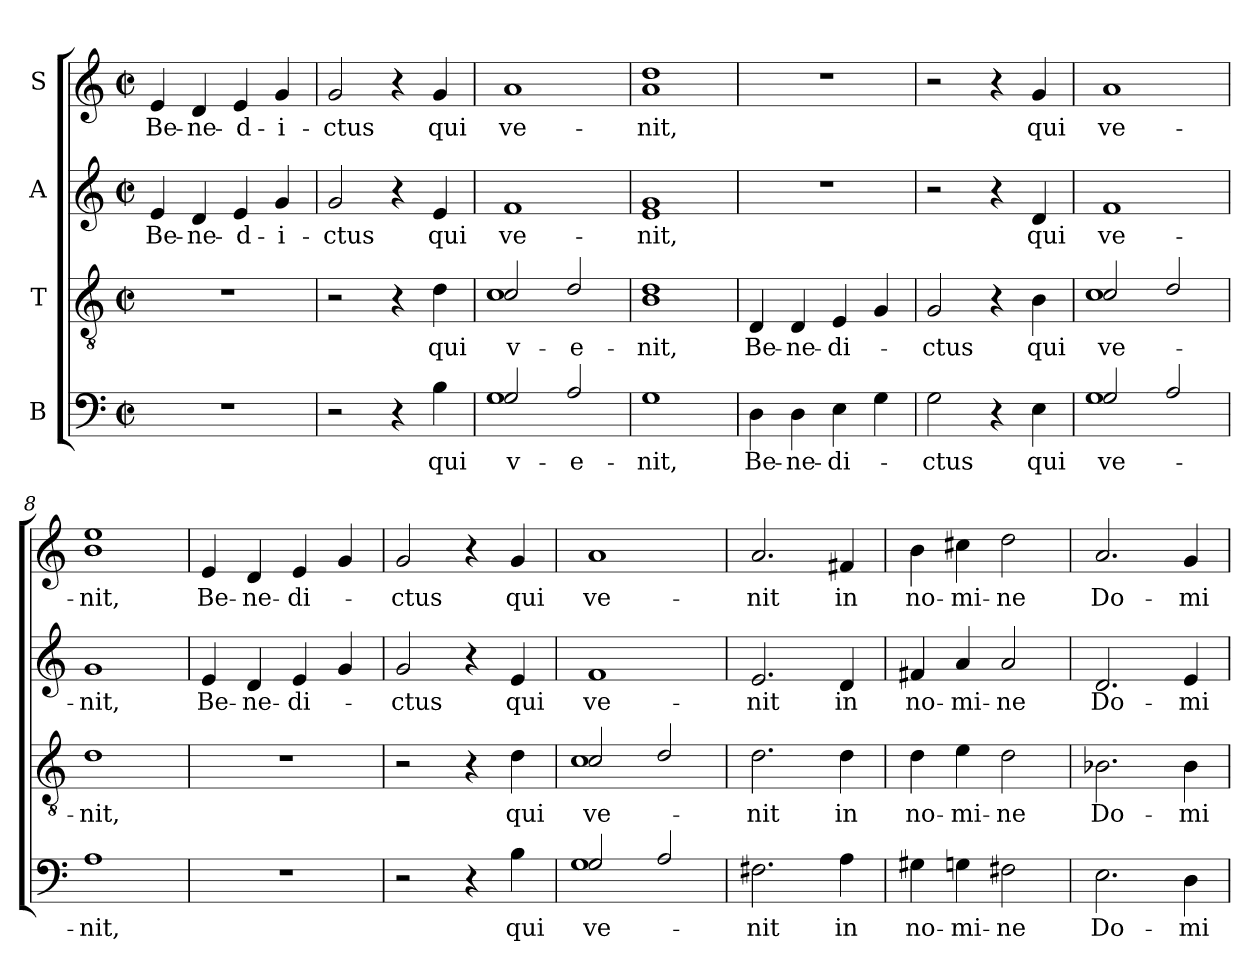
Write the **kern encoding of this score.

**kern	**text	**kern	**text	**kern	**text	**kern	**text
*part4	*part4	*part3	*part3	*part2	*part2	*part1	*part1
*staff4	*staff4	*staff3	*staff3	*staff2	*staff2	*staff1	*staff1
*I"B	*	*I"T	*	*I"A	*	*I"S	*
*clefF4	*	*clefGv2	*	*clefG2	*	*clefG2	*
*k[]	*	*k[]	*	*k[]	*	*k[]	*
*C:	*	*C:	*	*C:	*	*C:	*
*M2/2	*	*M2/2	*	*M2/2	*	*M2/2	*
*met(c|)	*	*met(c|)	*	*met(c|)	*	*met(c|)	*
=1	=1	=1	=1	=1	=1	=1	=1
!	!	!	!	!	!LO:LY:b	!	!LO:LY:b
1r	.	1r	.	4e/	Be-	4e/	Be-
!	!	!	!	!	!LO:LY:b	!	!LO:LY:b
.	.	.	.	4d/	-ne-	4d/	-ne-
!	!	!	!	!	!LO:LY:b:rj	!	!LO:LY:b:rj
.	.	.	.	4e/	-d-	4e/	-d-
!	!	!	!	!	!LO:LY:b:rj	!	!LO:LY:b:rj
.	.	.	.	4g/	-i-	4g/	-i-
=2	=2	=2	=2	=2	=2	=2	=2
!	!	!	!	!	!LO:LY:b	!	!LO:LY:b
2r	.	2r	.	2g/	-ctus	2g/	-ctus
4r	.	4r	.	4r	.	4r	.
!	!LO:LY:b	!	!LO:LY:b	!	!LO:LY:b	!	!LO:LY:b
4B\	qui	4d\	qui	4e/	qui	4g/	qui
=3	=3	=3	=3	=3	=3	=3	=3
!	!LO:LY:b	!	!LO:LY:b	!	!LO:LY:b	!	!LO:LY:b
*^	*	*^	*	*	*	*	*
2G/	1G	v-	2c/	1c	v-	1f	ve-	1a	ve-
!	!	!LO:LY:b:rj	!	!	!LO:LY:b:rj	!	!	!	!
2A/	.	-e-	2d/	.	-e-	.	.	.	.
*v	*v	*	*	*	*	*	*	*	*
*	*	*v	*v	*	*	*	*	*
=4	=4	=4	=4	=4	=4	=4	=4
!	!LO:LY:b	!	!LO:LY:b	!	!LO:LY:b	!	!LO:LY:b
1G	-nit,	1B 1d	-nit,	1e 1g	-nit,	1a 1dd	-nit,
!!LO:LB:g=z
=5	=5	=5	=5	=5	=5	=5	=5
!	!LO:LY:b	!	!LO:LY:b	!	!	!	!
4D\	Be-	4D/	Be-	1r	.	1r	.
!	!LO:LY:b	!	!LO:LY:b	!	!	!	!
4D\	-ne-	4D/	-ne-	.	.	.	.
!	!LO:LY:b	!	!LO:LY:b	!	!	!	!
4E\	-di-	4E/	-di-	.	.	.	.
4G\	.	4G/	.	.	.	.	.
=6	=6	=6	=6	=6	=6	=6	=6
!	!LO:LY:b	!	!LO:LY:b	!	!	!	!
2G\	-ctus	2G/	-ctus	2r	.	2r	.
4r	.	4r	.	4r	.	4r	.
!	!LO:LY:b	!	!LO:LY:b	!	!LO:LY:b	!	!LO:LY:b
4E\	qui	4B\	qui	4d/	qui	4g/	qui
=7	=7	=7	=7	=7	=7	=7	=7
!	!LO:LY:b	!	!LO:LY:b	!	!LO:LY:b	!	!LO:LY:b
*^	*	*^	*	*	*	*	*
2G/	1G	ve-	2c/	1c	ve-	1f	ve-	1a	ve-
2A/	.	.	2d/	.	.	.	.	.	.
*v	*v	*	*	*	*	*	*	*	*
*	*	*v	*v	*	*	*	*	*
=8	=8	=8	=8	=8	=8	=8	=8
!	!LO:LY:b	!	!LO:LY:b	!	!LO:LY:b	!	!LO:LY:b
1A	-nit,	1d	-nit,	1g	-nit,	1b 1ee	-nit,
!!LO:LB:g=z
=9	=9	=9	=9	=9	=9	=9	=9
!	!	!	!	!	!LO:LY:b	!	!LO:LY:b
1r	.	1r	.	4e/	Be-	4e/	Be-
!	!	!	!	!	!LO:LY:b	!	!LO:LY:b
.	.	.	.	4d/	-ne-	4d/	-ne-
!	!	!	!	!	!LO:LY:b	!	!LO:LY:b
.	.	.	.	4e/	-di-	4e/	-di-
.	.	.	.	4g/	.	4g/	.
=10	=10	=10	=10	=10	=10	=10	=10
!	!	!	!	!	!LO:LY:b	!	!LO:LY:b
2r	.	2r	.	2g/	-ctus	2g/	-ctus
4r	.	4r	.	4r	.	4r	.
!	!LO:LY:b	!	!LO:LY:b	!	!LO:LY:b	!	!LO:LY:b
4B\	qui	4d\	qui	4e/	qui	4g/	qui
=11	=11	=11	=11	=11	=11	=11	=11
!	!LO:LY:b	!	!LO:LY:b	!	!LO:LY:b	!	!LO:LY:b
*^	*	*^	*	*	*	*	*
2G/	1G	ve-	2c/	1c	ve-	1f	ve-	1a	ve-
2A/	.	.	2d/	.	.	.	.	.	.
*v	*v	*	*	*	*	*	*	*	*
*	*	*v	*v	*	*	*	*	*
=12	=12	=12	=12	=12	=12	=12	=12
!	!LO:LY:b	!	!LO:LY:b	!	!LO:LY:b	!	!LO:LY:b
2.F#X\	-nit	2.d\	-nit	2.e/	-nit	2.a/	-nit
!	!LO:LY:b	!	!LO:LY:b	!	!LO:LY:b	!	!LO:LY:b
4A\	in	4d\	in	4d/	in	4f#X/	in
!!LO:PB:g=z
=13	=13	=13	=13	=13	=13	=13	=13
!	!LO:LY:b	!	!LO:LY:b	!	!LO:LY:b	!	!LO:LY:b
4G#X\	no-	4d\	no-	4f#X/	no-	4b\	no-
!	!LO:LY:b	!	!LO:LY:b	!	!LO:LY:b	!	!LO:LY:b
4Gn\	-mi-	4e\	-mi-	4a/	-mi-	4cc#X\	-mi-
!	!LO:LY:b	!	!LO:LY:b	!	!LO:LY:b	!	!LO:LY:b
2F#X\	-ne	2d\	-ne	2a/	-ne	2dd\	-ne
=14	=14	=14	=14	=14	=14	=14	=14
!	!LO:LY:b	!	!LO:LY:b	!	!LO:LY:b	!	!LO:LY:b
2.E\	Do-	2.B-X\	Do-	2.d/	Do-	2.a/	Do-
!	!LO:LY:b	!	!LO:LY:b	!	!LO:LY:b	!	!LO:LY:b
4D\	-mi-	4B-\	-mi-	4e/	-mi-	4g/	-mi-
=	=	=	=	=	=	=	=
*-	*-	*-	*-	*-	*-	*-	*-
